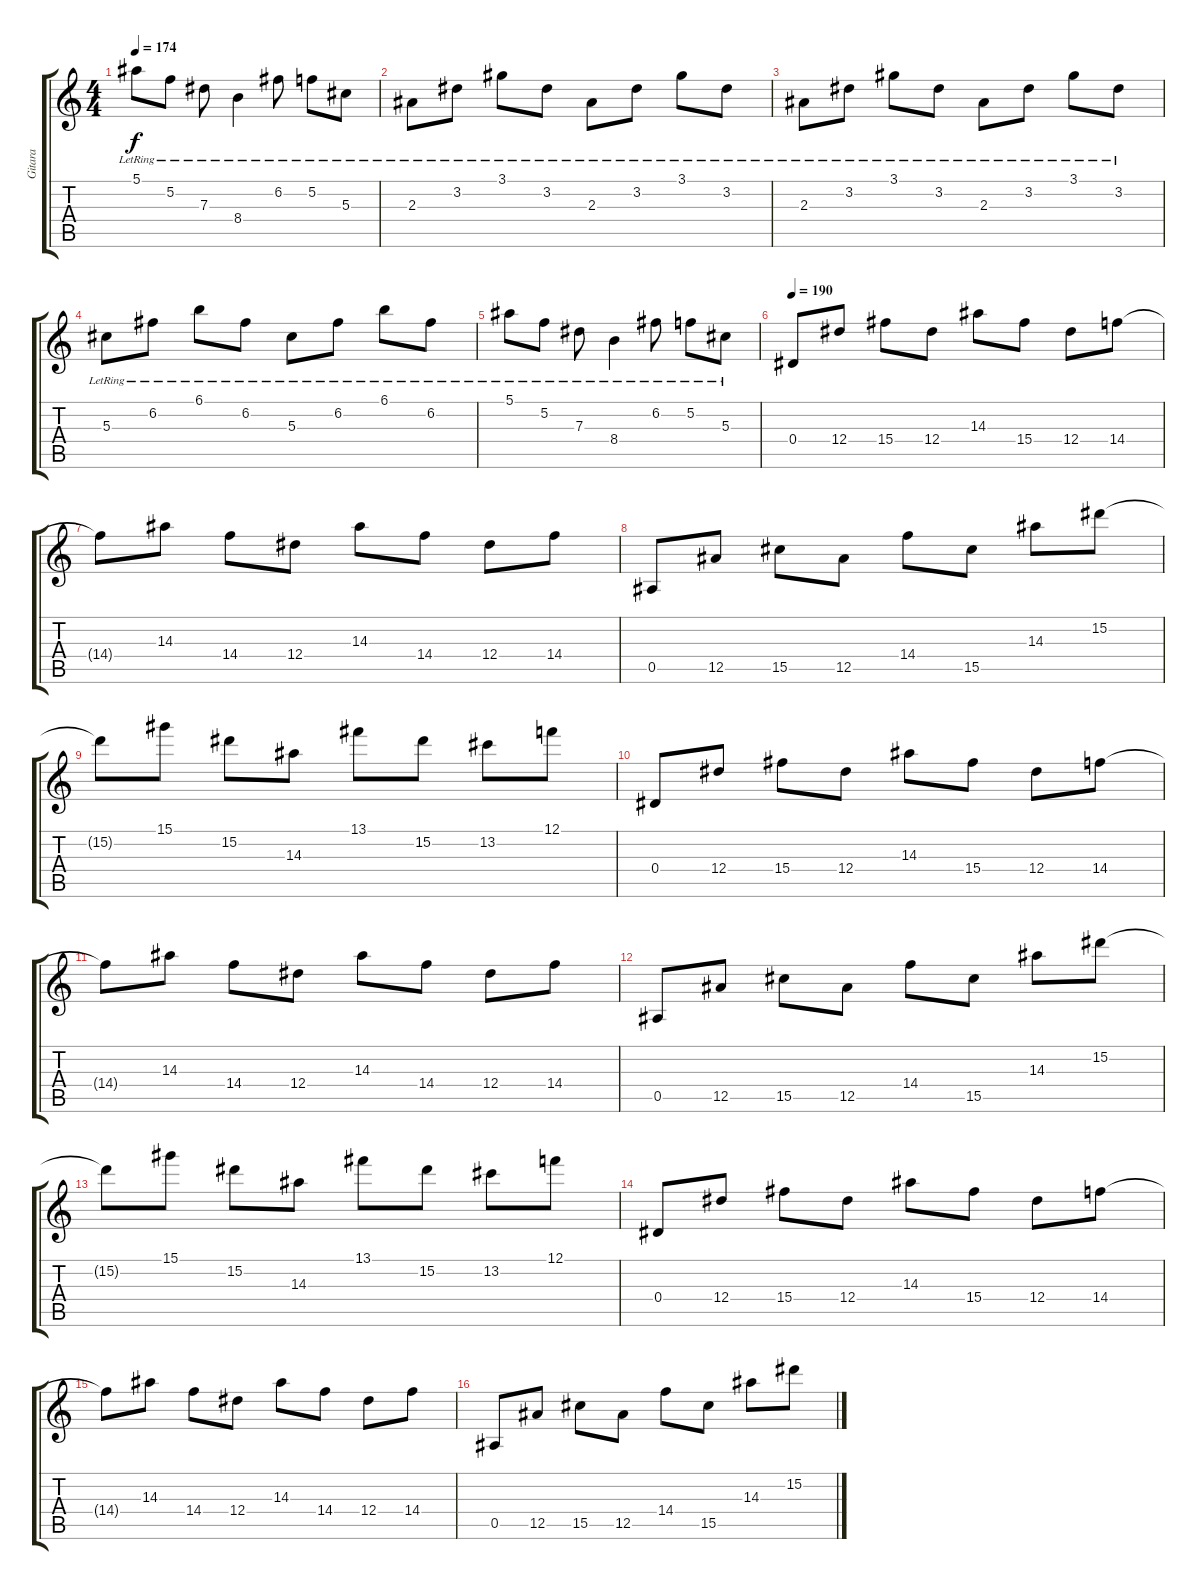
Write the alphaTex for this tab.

\track ("Gitara" "Gitara") {instrument overdrivenguitar}
\staff {score tabs}
\tuning (F4 C4 Ab3 Eb3 Bb2 F2) {hide}
\ts (4 4)
\tempo 174
\clef g2
\ks c
5.1{lr}.8{dy f} 5.2{lr}.8 7.3{lr}.8 8.4{lr}.4 6.2{lr}.8 5.2{lr}.8 5.3{lr}.8 |
2.3{lr}.8 3.2{lr}.8 3.1{lr}.8 3.2{lr}.8 2.3{lr}.8 3.2{lr}.8 3.1{lr}.8 3.2{lr}.8 |
2.3{lr}.8 3.2{lr}.8 3.1{lr}.8 3.2{lr}.8 2.3{lr}.8 3.2{lr}.8 3.1{lr}.8 3.2{lr}.8 |
5.3{lr}.8 6.2{lr}.8 6.1{lr}.8 6.2{lr}.8 5.3{lr}.8 6.2{lr}.8 6.1{lr}.8 6.2{lr}.8 |
5.1{lr}.8 5.2{lr}.8 7.3{lr}.8 8.4{lr}.4 6.2{lr}.8 5.2{lr}.8 5.3{lr}.8 |
\tempo 190
0.4.8{instrument overdrivenguitar} 12.4.8 15.4.8 12.4.8 14.3.8 15.4.8 12.4.8 14.4.8 |
14.4{t}.8 14.3.8 14.4.8 12.4.8 14.3.8 14.4.8 12.4.8 14.4.8 |
0.5.8 12.5.8 15.5.8 12.5.8 14.4.8 15.5.8 14.3.8 15.2.8 |
15.2{t}.8 15.1.8 15.2.8 14.3.8 13.1.8 15.2.8 13.2.8 12.1.8 |
0.4.8 12.4.8 15.4.8 12.4.8 14.3.8 15.4.8 12.4.8 14.4.8 |
14.4{t}.8 14.3.8 14.4.8 12.4.8 14.3.8 14.4.8 12.4.8 14.4.8 |
0.5.8 12.5.8 15.5.8 12.5.8 14.4.8 15.5.8 14.3.8 15.2.8 |
15.2{t}.8 15.1.8 15.2.8 14.3.8 13.1.8 15.2.8 13.2.8 12.1.8 |
0.4.8 12.4.8 15.4.8 12.4.8 14.3.8 15.4.8 12.4.8 14.4.8 |
14.4{t}.8 14.3.8 14.4.8 12.4.8 14.3.8 14.4.8 12.4.8 14.4.8 |
0.5.8 12.5.8 15.5.8 12.5.8 14.4.8 15.5.8 14.3.8 15.2.8
